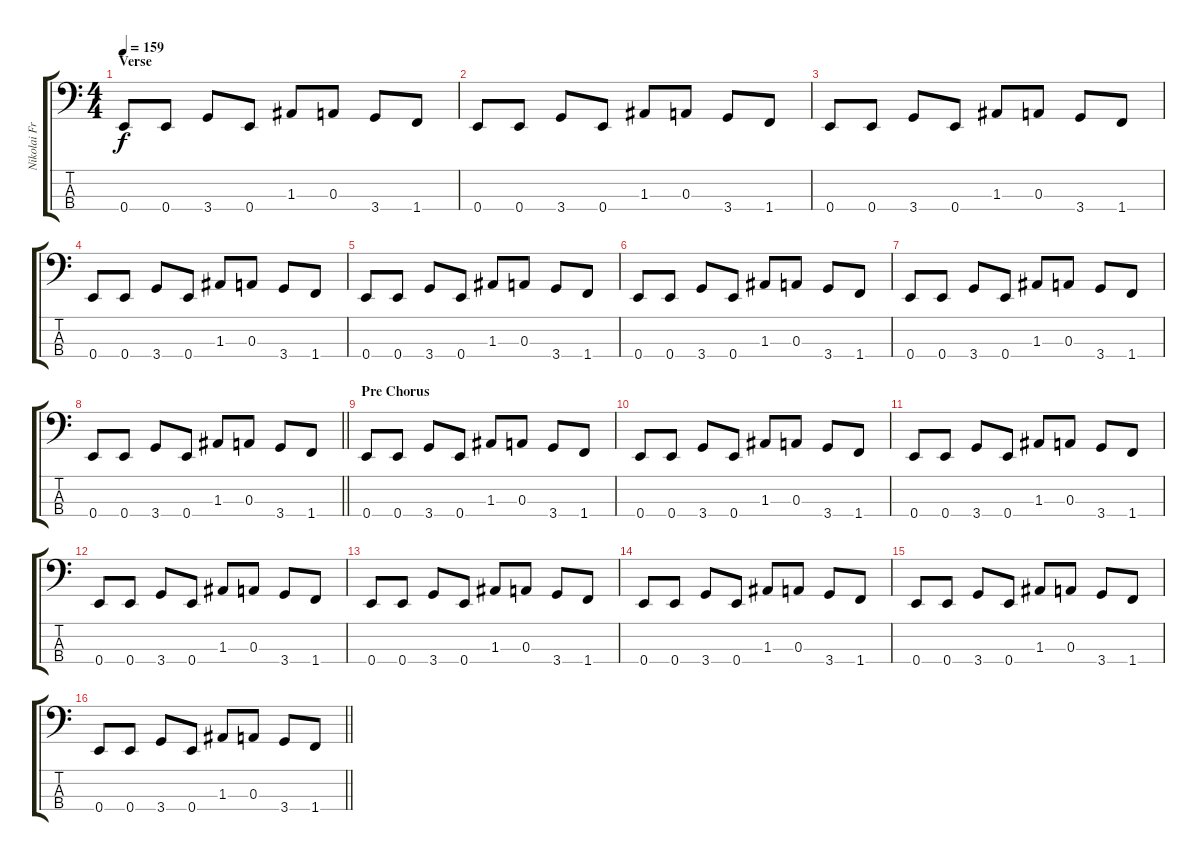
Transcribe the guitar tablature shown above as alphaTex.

\track ("Nikolai Fraiture" "Nikolai Fr") {instrument electricbassfinger}
\staff {score tabs}
\tuning (G2 D2 A1 E1) {hide}
\ts (4 4)
\section ("" "Verse")
\tempo 159
\clef f4
\ks c
0.4.8{dy f} 0.4.8 3.4.8 0.4.8 1.3.8 0.3.8 3.4.8 1.4.8 |
0.4.8 0.4.8 3.4.8 0.4.8 1.3.8 0.3.8 3.4.8 1.4.8 |
0.4.8 0.4.8 3.4.8 0.4.8 1.3.8 0.3.8 3.4.8 1.4.8 |
0.4.8 0.4.8 3.4.8 0.4.8 1.3.8 0.3.8 3.4.8 1.4.8 |
0.4.8 0.4.8 3.4.8 0.4.8 1.3.8 0.3.8 3.4.8 1.4.8 |
0.4.8 0.4.8 3.4.8 0.4.8 1.3.8 0.3.8 3.4.8 1.4.8 |
0.4.8 0.4.8 3.4.8 0.4.8 1.3.8 0.3.8 3.4.8 1.4.8 |
\barLineRight lightlight
0.4.8 0.4.8 3.4.8 0.4.8 1.3.8 0.3.8 3.4.8 1.4.8 |
\section ("" "Pre Chorus")
0.4.8 0.4.8 3.4.8 0.4.8 1.3.8 0.3.8 3.4.8 1.4.8 |
0.4.8 0.4.8 3.4.8 0.4.8 1.3.8 0.3.8 3.4.8 1.4.8 |
0.4.8 0.4.8 3.4.8 0.4.8 1.3.8 0.3.8 3.4.8 1.4.8 |
0.4.8 0.4.8 3.4.8 0.4.8 1.3.8 0.3.8 3.4.8 1.4.8 |
0.4.8 0.4.8 3.4.8 0.4.8 1.3.8 0.3.8 3.4.8 1.4.8 |
0.4.8 0.4.8 3.4.8 0.4.8 1.3.8 0.3.8 3.4.8 1.4.8 |
0.4.8 0.4.8 3.4.8 0.4.8 1.3.8 0.3.8 3.4.8 1.4.8 |
\barLineRight lightlight
0.4.8 0.4.8 3.4.8 0.4.8 1.3.8 0.3.8 3.4.8 1.4.8
